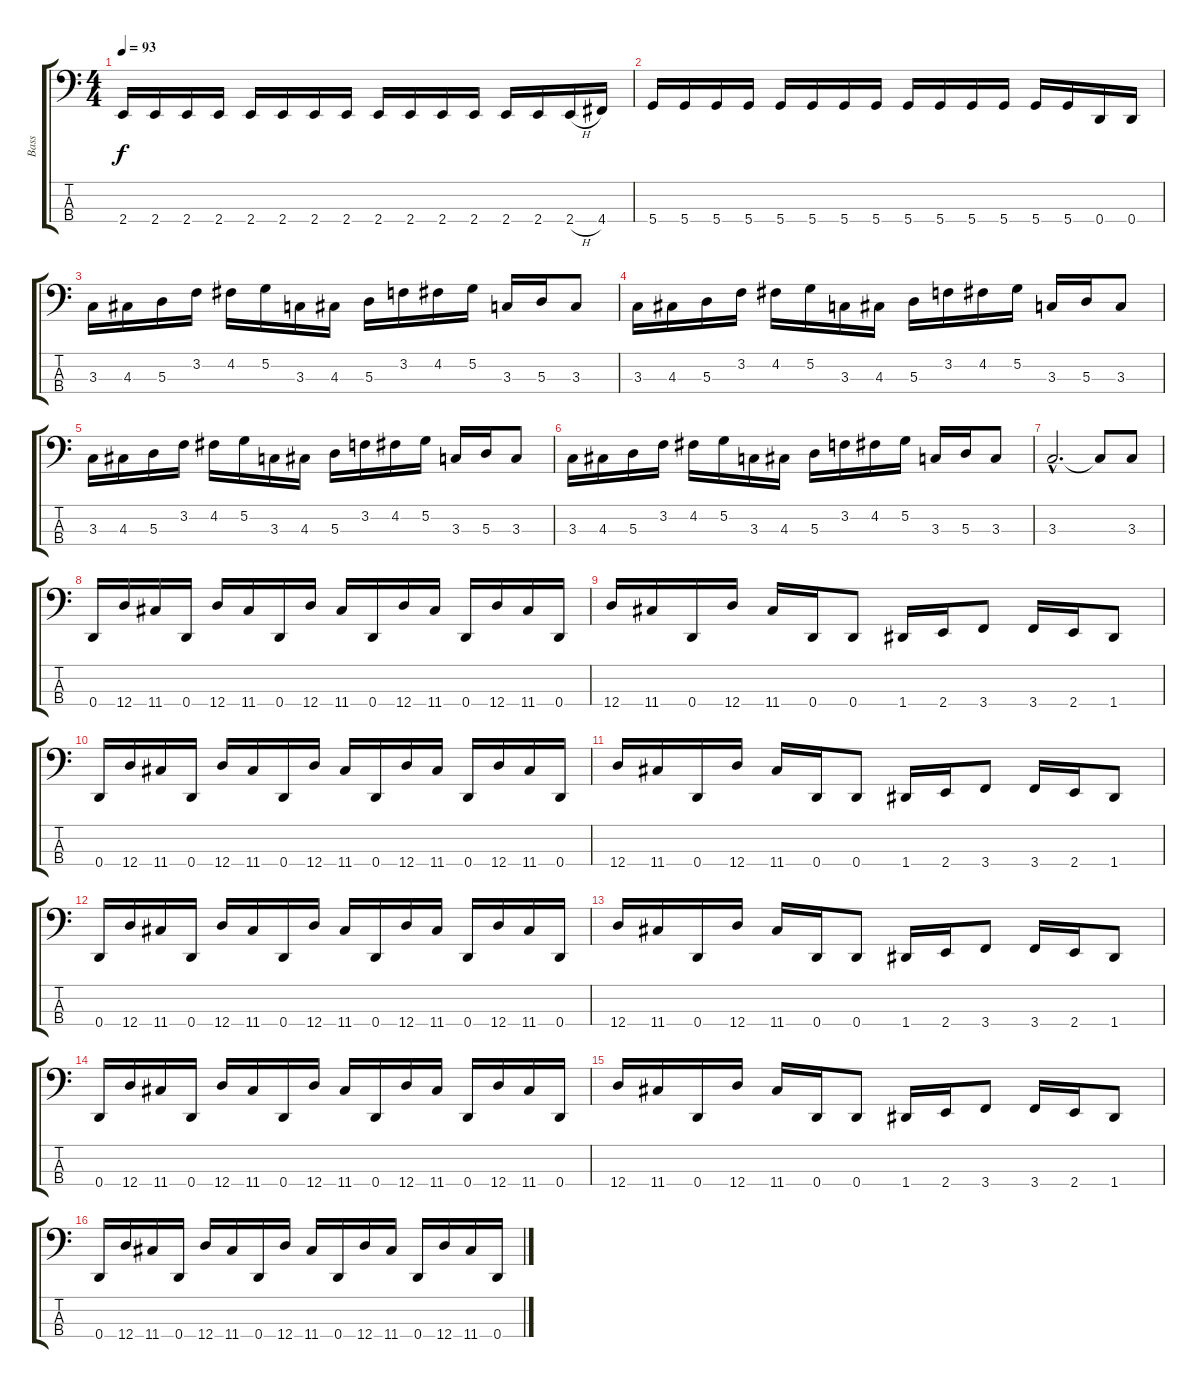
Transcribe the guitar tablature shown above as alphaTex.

\track ("Bass" "Bass") {instrument electricbasspick}
\staff {score tabs}
\tuning (G2 D2 A1 D1) {hide}
\ts (4 4)
\tempo 93
\clef f4
\ks c
2.4.16{dy f} 2.4.16 2.4.16 2.4.16 2.4.16 2.4.16 2.4.16 2.4.16 2.4.16 2.4.16 2.4.16 2.4.16 2.4.16 2.4.16 2.4{h}.16 4.4.16 |
5.4.16 5.4.16 5.4.16 5.4.16 5.4.16 5.4.16 5.4.16 5.4.16 5.4.16 5.4.16 5.4.16 5.4.16 5.4.16 5.4.16 0.4.16 0.4.16 |
3.3.16 4.3.16 5.3.16 3.2.16 4.2.16 5.2.16 3.3.16 4.3.16 5.3.16 3.2.16 4.2.16 5.2.16 3.3.16 5.3.16 3.3.8 |
3.3.16 4.3.16 5.3.16 3.2.16 4.2.16 5.2.16 3.3.16 4.3.16 5.3.16 3.2.16 4.2.16 5.2.16 3.3.16 5.3.16 3.3.8 |
3.3.16 4.3.16 5.3.16 3.2.16 4.2.16 5.2.16 3.3.16 4.3.16 5.3.16 3.2.16 4.2.16 5.2.16 3.3.16 5.3.16 3.3.8 |
3.3.16 4.3.16 5.3.16 3.2.16 4.2.16 5.2.16 3.3.16 4.3.16 5.3.16 3.2.16 4.2.16 5.2.16 3.3.16 5.3.16 3.3.8 |
3.3{hac}.2{d} 3.3{t}.8 3.3.8 |
0.4.16 12.4.16 11.4.16 0.4.16 12.4.16 11.4.16 0.4.16 12.4.16 11.4.16 0.4.16 12.4.16 11.4.16 0.4.16 12.4.16 11.4.16 0.4.16 |
12.4.16 11.4.16 0.4.16 12.4.16 11.4.16 0.4.16 0.4.8 1.4.16 2.4.16 3.4.8 3.4.16 2.4.16 1.4.8 |
0.4.16 12.4.16 11.4.16 0.4.16 12.4.16 11.4.16 0.4.16 12.4.16 11.4.16 0.4.16 12.4.16 11.4.16 0.4.16 12.4.16 11.4.16 0.4.16 |
12.4.16 11.4.16 0.4.16 12.4.16 11.4.16 0.4.16 0.4.8 1.4.16 2.4.16 3.4.8 3.4.16 2.4.16 1.4.8 |
0.4.16 12.4.16 11.4.16 0.4.16 12.4.16 11.4.16 0.4.16 12.4.16 11.4.16 0.4.16 12.4.16 11.4.16 0.4.16 12.4.16 11.4.16 0.4.16 |
12.4.16 11.4.16 0.4.16 12.4.16 11.4.16 0.4.16 0.4.8 1.4.16 2.4.16 3.4.8 3.4.16 2.4.16 1.4.8 |
0.4.16 12.4.16 11.4.16 0.4.16 12.4.16 11.4.16 0.4.16 12.4.16 11.4.16 0.4.16 12.4.16 11.4.16 0.4.16 12.4.16 11.4.16 0.4.16 |
12.4.16 11.4.16 0.4.16 12.4.16 11.4.16 0.4.16 0.4.8 1.4.16 2.4.16 3.4.8 3.4.16 2.4.16 1.4.8 |
0.4.16 12.4.16 11.4.16 0.4.16 12.4.16 11.4.16 0.4.16 12.4.16 11.4.16 0.4.16 12.4.16 11.4.16 0.4.16 12.4.16 11.4.16 0.4.16
